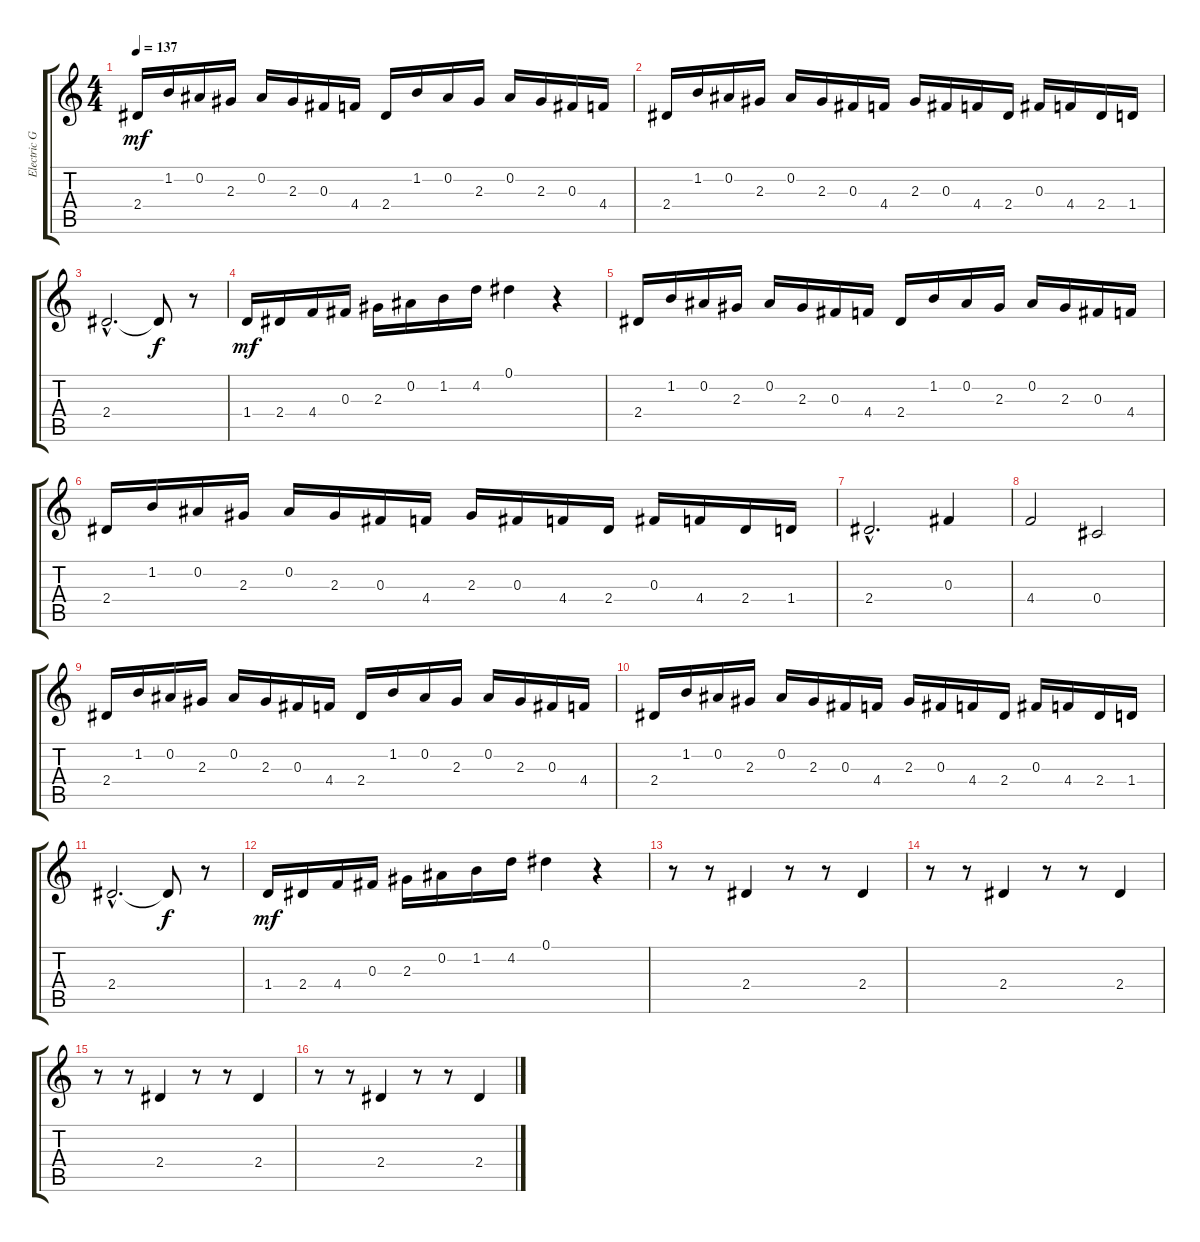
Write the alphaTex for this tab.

\track ("Electric Guitar 2" "Electric G") {instrument distortionguitar}
\staff {score tabs}
\tuning (Eb4 Bb3 Gb3 Db3 Ab2 Eb2) {hide}
\ts (4 4)
\tempo 137
\clef g2
\ks c
2.4.16{dy mf} 1.2.16 0.2.16 2.3.16 0.2.16 2.3.16 0.3.16 4.4.16 2.4.16 1.2.16 0.2.16 2.3.16 0.2.16 2.3.16 0.3.16 4.4.16 |
2.4.16 1.2.16 0.2.16 2.3.16 0.2.16 2.3.16 0.3.16 4.4.16 2.3.16 0.3.16 4.4.16 2.4.16 0.3.16 4.4.16 2.4.16 1.4.16 |
2.4{hac}.2{d} 2.4{t}.8{dy f} r.8 |
1.4.16{dy mf} 2.4.16 4.4.16 0.3.16 2.3.16 0.2.16 1.2.16 4.2.16 0.1.4 r.4 |
2.4.16 1.2.16 0.2.16 2.3.16 0.2.16 2.3.16 0.3.16 4.4.16 2.4.16 1.2.16 0.2.16 2.3.16 0.2.16 2.3.16 0.3.16 4.4.16 |
2.4.16 1.2.16 0.2.16 2.3.16 0.2.16 2.3.16 0.3.16 4.4.16 2.3.16 0.3.16 4.4.16 2.4.16 0.3.16 4.4.16 2.4.16 1.4.16 |
2.4{hac}.2{d} 0.3.4 |
4.4.2 0.4.2 |
2.4.16 1.2.16 0.2.16 2.3.16 0.2.16 2.3.16 0.3.16 4.4.16 2.4.16 1.2.16 0.2.16 2.3.16 0.2.16 2.3.16 0.3.16 4.4.16 |
2.4.16 1.2.16 0.2.16 2.3.16 0.2.16 2.3.16 0.3.16 4.4.16 2.3.16 0.3.16 4.4.16 2.4.16 0.3.16 4.4.16 2.4.16 1.4.16 |
2.4{hac}.2{d} 2.4{t}.8{dy f} r.8 |
1.4.16{dy mf} 2.4.16 4.4.16 0.3.16 2.3.16 0.2.16 1.2.16 4.2.16 0.1.4 r.4 |
r.8 r.8 2.4.4 r.8 r.8 2.4.4 |
r.8 r.8 2.4.4 r.8 r.8 2.4.4 |
r.8 r.8 2.4.4 r.8 r.8 2.4.4 |
r.8 r.8 2.4.4 r.8 r.8 2.4.4
